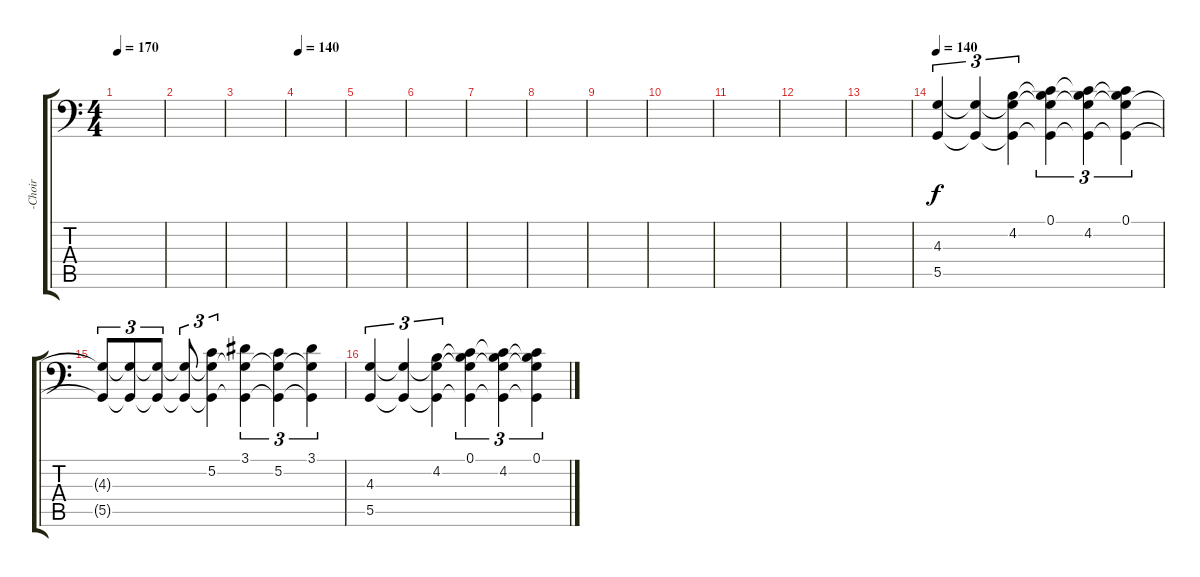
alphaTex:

\track ("-Choir" "-Choir") {instrument pad4choir}
\staff {score tabs}
\tuning (C4 G3 Eb3 Bb2 D2 G1) {hide}
\ts (4 4)
\tempo 170
\clef f4
\ks c
|
|
|
\tempo 140
|
|
|
|
|
|
|
|
|
|
\tempo 140
(4.3 5.5).4{tu (3 2) volume 11 instrument pad4choir} (4.3{t} 5.5{t}).4{tu (3 2)} (4.2 4.3{t} 5.5{t}).4{tu (3 2)} (0.1 4.2{t} 4.3{t} 5.5{t}).4{tu (3 2)} (0.1{t} 4.2 4.3{t} 5.5{t}).4{tu (3 2)} (0.1 4.2{t} 4.3{t} 5.5{t}).4{tu (3 2)} |
(4.3{t} 5.5{t}).8{tu (3 2)} (4.3{t} 5.5{t}).8{tu (3 2)} (4.3{t} 5.5{t}).8{tu (3 2)} (4.3{t} 5.5{t}).8{tu (3 2)} (5.2 4.3{t} 5.5{t}).4{tu (3 2)} (3.1 4.3{t} 5.5{t}).4{tu (3 2)} (5.2 4.3{t} 5.5{t}).4{tu (3 2)} (3.1 4.3{t} 5.5{t}).4{tu (3 2)} |
(4.3 5.5).4{tu (3 2)} (4.3{t} 5.5{t}).4{tu (3 2)} (4.2 4.3{t} 5.5{t}).4{tu (3 2)} (0.1 4.2{t} 4.3{t} 5.5{t}).4{tu (3 2)} (0.1{t} 4.2 4.3{t} 5.5{t}).4{tu (3 2)} (0.1 4.2{t} 4.3{t} 5.5{t}).4{tu (3 2)}
